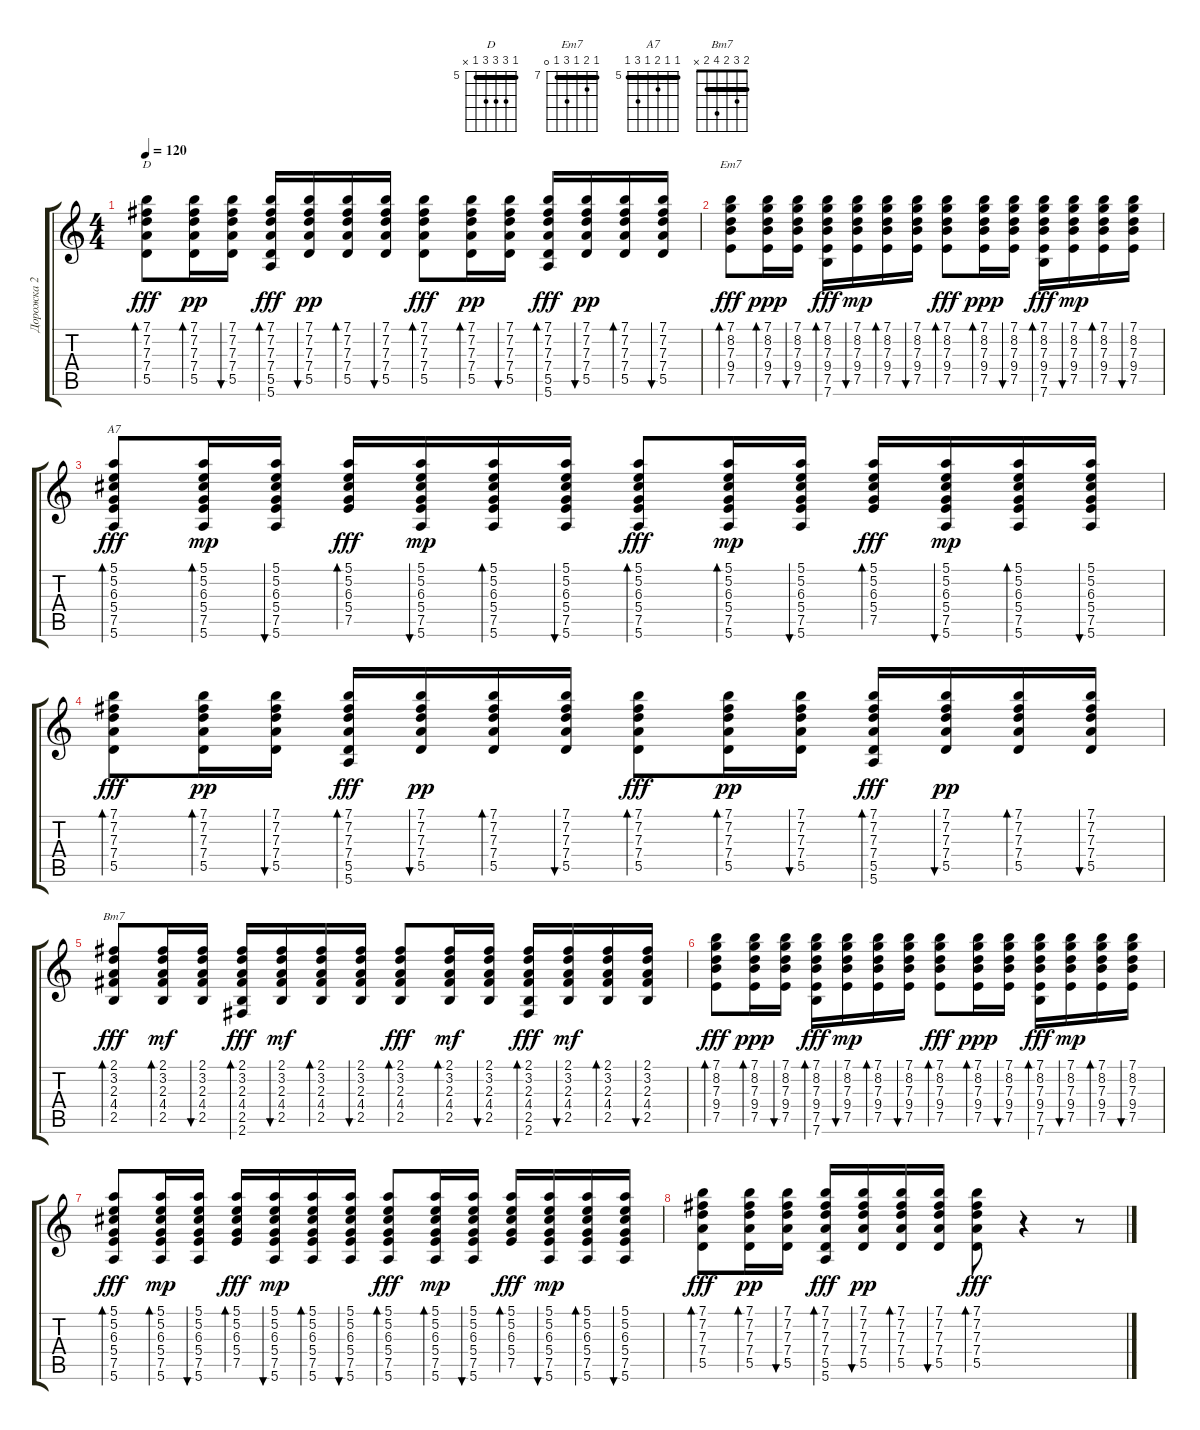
\track ("Дорожка 2" "Дорожка 2") {instrument acousticguitarnylon}
\staff {score tabs}
\tuning (E4 B3 G3 D3 A2 E2) {hide}
\chord ("D" 5 7 7 7 5 x) {firstfret 5 barre 5}
\chord ("Em7" 7 8 7 9 7 0) {firstfret 7 barre 7}
\chord ("A7" 5 5 6 5 7 5) {firstfret 5 barre 5}
\chord ("Bm7" 2 3 2 4 2 x) {barre 2}
\ts (4 4)
\tempo 120
\clef g2
\ks c
(7.1 7.2 7.3 7.4 5.5).8{bd 30 ch "D" dy fff instrument acousticguitarnylon} (7.1 7.2 7.3 7.4 5.5).16{bd 30 dy pp} (7.1 7.2 7.3 7.4 5.5).16{bu 30} (7.1 7.2 7.3 7.4 5.5 5.6).16{bd 30 dy fff} (7.1 7.2 7.3 7.4 5.5).16{bu 30 dy pp} (7.1 7.2 7.3 7.4 5.5).16{bd 30} (7.1 7.2 7.3 7.4 5.5).16{bu 30} (7.1 7.2 7.3 7.4 5.5).8{bd 30 dy fff} (7.1 7.2 7.3 7.4 5.5).16{bd 30 dy pp} (7.1 7.2 7.3 7.4 5.5).16{bu 30} (7.1 7.2 7.3 7.4 5.5 5.6).16{bd 30 dy fff} (7.1 7.2 7.3 7.4 5.5).16{bu 30 dy pp} (7.1 7.2 7.3 7.4 5.5).16{bd 30} (7.1 7.2 7.3 7.4 5.5).16{bu 30} |
(7.1 8.2 7.3 9.4 7.5).8{bd 30 ch "Em7" dy fff} (7.1 8.2 7.3 9.4 7.5).16{bd 30 dy ppp} (7.1 8.2 7.3 9.4 7.5).16{bu 30} (7.1 8.2 7.3 9.4 7.5 7.6).16{bd 30 dy fff} (7.1 8.2 7.3 9.4 7.5).16{bu 30 dy mp} (7.1 8.2 7.3 9.4 7.5).16{bd 30} (7.1 8.2 7.3 9.4 7.5).16{bu 30} (7.1 8.2 7.3 9.4 7.5).8{bd 30 dy fff} (7.1 8.2 7.3 9.4 7.5).16{bd 30 dy ppp} (7.1 8.2 7.3 9.4 7.5).16{bu 30} (7.1 8.2 7.3 9.4 7.5 7.6).16{bd 30 dy fff} (7.1 8.2 7.3 9.4 7.5).16{bu 30 dy mp} (7.1 8.2 7.3 9.4 7.5).16{bd 30} (7.1 8.2 7.3 9.4 7.5).16{bu 30} |
(5.1 5.2 6.3 5.4 7.5 5.6).8{bd 30 ch "A7" dy fff} (5.1 5.2 6.3 5.4 7.5 5.6).16{bd 30 dy mp} (5.1 5.2 6.3 5.4 7.5 5.6).16{bu 30} (5.1 5.2 6.3 5.4 7.5).16{bd 30 dy fff} (5.1 5.2 6.3 5.4 7.5 5.6).16{bu 30 dy mp} (5.1 5.2 6.3 5.4 7.5 5.6).16{bd 30} (5.1 5.2 6.3 5.4 7.5 5.6).16{bu 30} (5.1 5.2 6.3 5.4 7.5 5.6).8{bd 30 dy fff} (5.1 5.2 6.3 5.4 7.5 5.6).16{bd 30 dy mp} (5.1 5.2 6.3 5.4 7.5 5.6).16{bu 30} (5.1 5.2 6.3 5.4 7.5).16{bd 30 dy fff} (5.1 5.2 6.3 5.4 7.5 5.6).16{bu 30 dy mp} (5.1 5.2 6.3 5.4 7.5 5.6).16{bd 30} (5.1 5.2 6.3 5.4 7.5 5.6).16{bu 30} |
(7.1 7.2 7.3 7.4 5.5).8{bd 30 dy fff} (7.1 7.2 7.3 7.4 5.5).16{bd 30 dy pp} (7.1 7.2 7.3 7.4 5.5).16{bu 30} (7.1 7.2 7.3 7.4 5.5 5.6).16{bd 30 dy fff} (7.1 7.2 7.3 7.4 5.5).16{bu 30 dy pp} (7.1 7.2 7.3 7.4 5.5).16{bd 30} (7.1 7.2 7.3 7.4 5.5).16{bu 30} (7.1 7.2 7.3 7.4 5.5).8{bd 30 dy fff} (7.1 7.2 7.3 7.4 5.5).16{bd 30 dy pp} (7.1 7.2 7.3 7.4 5.5).16{bu 30} (7.1 7.2 7.3 7.4 5.5 5.6).16{bd 30 dy fff} (7.1 7.2 7.3 7.4 5.5).16{bu 30 dy pp} (7.1 7.2 7.3 7.4 5.5).16{bd 30} (7.1 7.2 7.3 7.4 5.5).16{bu 30} |
(2.1 3.2 2.3 4.4 2.5).8{bd 30 ch "Bm7" dy fff} (2.1 3.2 2.3 4.4 2.5).16{bd 30 dy mf} (2.1 3.2 2.3 4.4 2.5).16{bu 30} (2.1 3.2 2.3 4.4 2.5 2.6).16{bd 30 dy fff} (2.1 3.2 2.3 4.4 2.5).16{bu 30 dy mf} (2.1 3.2 2.3 4.4 2.5).16{bd 30} (2.1 3.2 2.3 4.4 2.5).16{bu 30} (2.1 3.2 2.3 4.4 2.5).8{bd 30 dy fff} (2.1 3.2 2.3 4.4 2.5).16{bd 30 dy mf} (2.1 3.2 2.3 4.4 2.5).16{bu 30} (2.1 3.2 2.3 4.4 2.5 2.6).16{bd 30 dy fff} (2.1 3.2 2.3 4.4 2.5).16{bu 30 dy mf} (2.1 3.2 2.3 4.4 2.5).16{bd 30} (2.1 3.2 2.3 4.4 2.5).16{bu 30} |
(7.1 8.2 7.3 9.4 7.5).8{bd 30 dy fff} (7.1 8.2 7.3 9.4 7.5).16{bd 30 dy ppp} (7.1 8.2 7.3 9.4 7.5).16{bu 30} (7.1 8.2 7.3 9.4 7.5 7.6).16{bd 30 dy fff} (7.1 8.2 7.3 9.4 7.5).16{bu 30 dy mp} (7.1 8.2 7.3 9.4 7.5).16{bd 30} (7.1 8.2 7.3 9.4 7.5).16{bu 30} (7.1 8.2 7.3 9.4 7.5).8{bd 30 dy fff} (7.1 8.2 7.3 9.4 7.5).16{bd 30 dy ppp} (7.1 8.2 7.3 9.4 7.5).16{bu 30} (7.1 8.2 7.3 9.4 7.5 7.6).16{bd 30 dy fff} (7.1 8.2 7.3 9.4 7.5).16{bu 30 dy mp} (7.1 8.2 7.3 9.4 7.5).16{bd 30} (7.1 8.2 7.3 9.4 7.5).16{bu 30} |
(5.1 5.2 6.3 5.4 7.5 5.6).8{bd 30 dy fff} (5.1 5.2 6.3 5.4 7.5 5.6).16{bd 30 dy mp} (5.1 5.2 6.3 5.4 7.5 5.6).16{bu 30} (5.1 5.2 6.3 5.4 7.5).16{bd 30 dy fff} (5.1 5.2 6.3 5.4 7.5 5.6).16{bu 30 dy mp} (5.1 5.2 6.3 5.4 7.5 5.6).16{bd 30} (5.1 5.2 6.3 5.4 7.5 5.6).16{bu 30} (5.1 5.2 6.3 5.4 7.5 5.6).8{bd 30 dy fff} (5.1 5.2 6.3 5.4 7.5 5.6).16{bd 30 dy mp} (5.1 5.2 6.3 5.4 7.5 5.6).16{bu 30} (5.1 5.2 6.3 5.4 7.5).16{bd 30 dy fff} (5.1 5.2 6.3 5.4 7.5 5.6).16{bu 30 dy mp} (5.1 5.2 6.3 5.4 7.5 5.6).16{bd 30} (5.1 5.2 6.3 5.4 7.5 5.6).16{bu 30} |
(7.1 7.2 7.3 7.4 5.5).8{bd 30 dy fff} (7.1 7.2 7.3 7.4 5.5).16{bd 30 dy pp} (7.1 7.2 7.3 7.4 5.5).16{bu 30} (7.1 7.2 7.3 7.4 5.5 5.6).16{bd 30 dy fff} (7.1 7.2 7.3 7.4 5.5).16{bu 30 dy pp} (7.1 7.2 7.3 7.4 5.5).16{bd 30} (7.1 7.2 7.3 7.4 5.5).16{bu 30} (7.1 7.2 7.3 7.4 5.5).8{bd 30 dy fff} r.4 r.8
